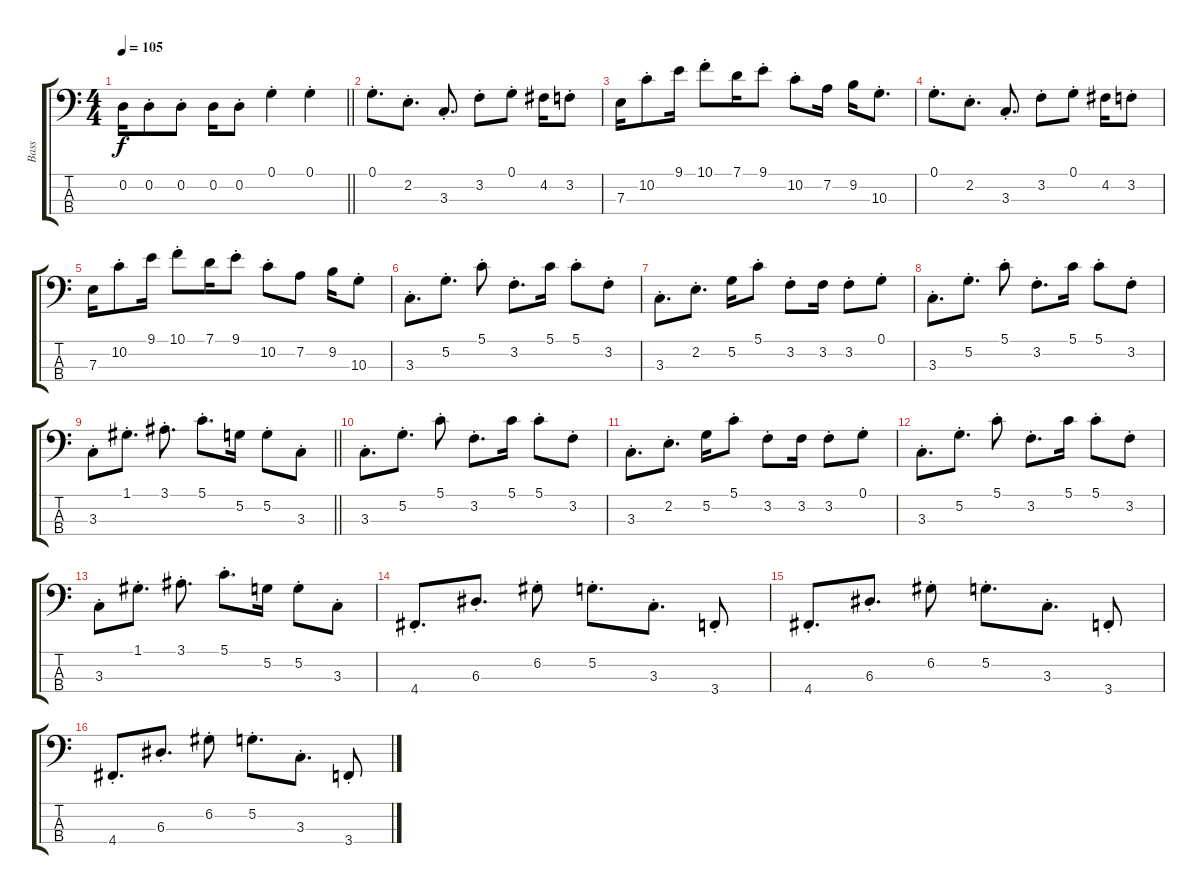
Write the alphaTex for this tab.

\track ("Bass" "Bass") {instrument electricbassfinger}
\staff {score tabs}
\tuning (G2 D2 A1 D1) {hide}
\ts (4 4)
\tempo 105
\clef f4
\barLineRight lightlight
\ks c
0.2.16{dy f instrument electricbassfinger} 0.2{st}.8 0.2{st}.8 0.2.16 0.2{st}.8 0.1{st}.4 0.1{st}.4 |
0.1{st}.8{d} 2.2{st}.8{d} 3.3{st}.8{d} 3.2{st}.8 0.1{st}.8 4.2.16 3.2{st}.8 |
7.3.16 10.2{st}.8 9.1.16 10.1{st}.8 7.1.16 9.1{st}.8 10.2{st}.8 7.2.16 9.2.16 10.3{st}.8{d} |
0.1{st}.8{d} 2.2{st}.8{d} 3.3{st}.8{d} 3.2{st}.8 0.1{st}.8 4.2.16 3.2{st}.8 |
7.3.16 10.2{st}.8 9.1.16 10.1{st}.8 7.1.16 9.1{st}.8 10.2{st}.8 7.2.8 9.2.16 10.3{st}.8 |
3.3{st}.8{d} 5.2{st}.8{d} 5.1{st}.8 3.2{st}.8{d} 5.1.16 5.1{st}.8 3.2{st}.8 |
3.3{st}.8{d} 2.2{st}.8{d} 5.2.16 5.1{st}.8 3.2{st}.8 3.2.16 3.2{st}.8 0.1{st}.8 |
3.3{st}.8{d} 5.2{st}.8{d} 5.1{st}.8 3.2{st}.8{d} 5.1.16 5.1{st}.8 3.2{st}.8 |
\barLineRight lightlight
3.3{st}.8 1.1{st}.8{d} 3.1{st}.8{d} 5.1{st}.8{d} 5.2.16 5.2{st}.8 3.3{st}.8 |
3.3{st}.8{d} 5.2{st}.8{d} 5.1{st}.8 3.2{st}.8{d} 5.1.16 5.1{st}.8 3.2{st}.8 |
3.3{st}.8{d} 2.2{st}.8{d} 5.2.16 5.1{st}.8 3.2{st}.8 3.2.16 3.2{st}.8 0.1{st}.8 |
3.3{st}.8{d} 5.2{st}.8{d} 5.1{st}.8 3.2{st}.8{d} 5.1.16 5.1{st}.8 3.2{st}.8 |
3.3{st}.8 1.1{st}.8{d} 3.1{st}.8{d} 5.1{st}.8{d} 5.2.16 5.2{st}.8 3.3{st}.8 |
4.4{st}.8{d} 6.3{st}.8{d} 6.2{st}.8 5.2{st}.8{d} 3.3{st}.8{d} 3.4{st}.8 |
4.4{st}.8{d} 6.3{st}.8{d} 6.2{st}.8 5.2{st}.8{d} 3.3{st}.8{d} 3.4{st}.8 |
4.4{st}.8{d} 6.3{st}.8{d} 6.2{st}.8 5.2{st}.8{d} 3.3{st}.8{d} 3.4{st}.8
